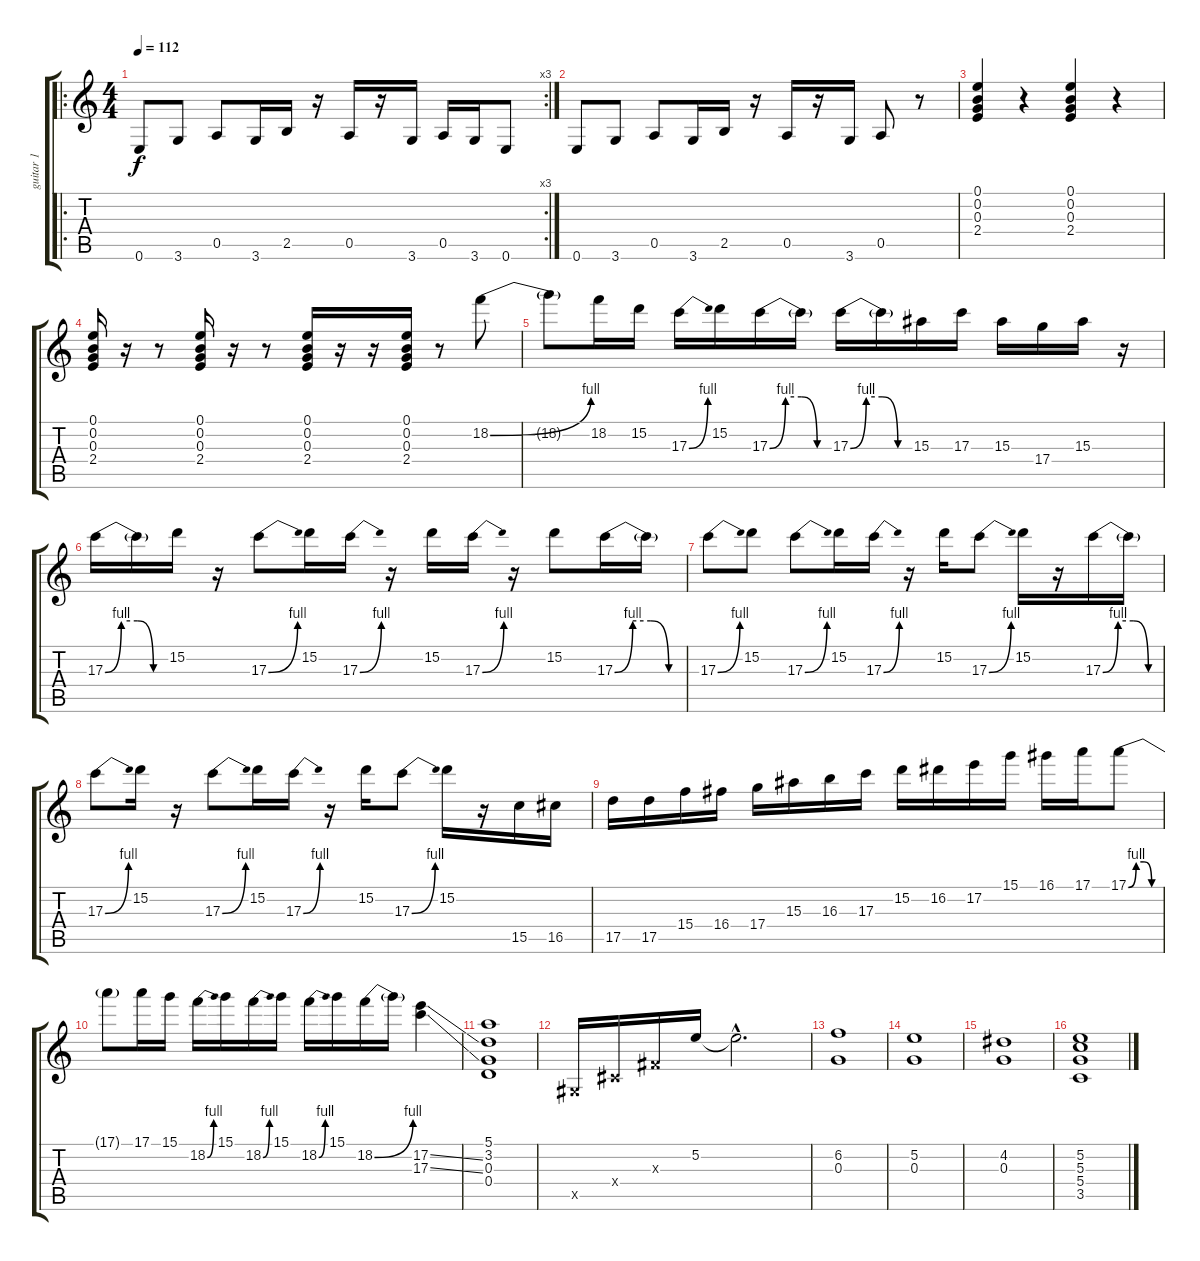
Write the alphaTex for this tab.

\track ("guitar 1" "guitar 1") {instrument electricguitarjazz}
\staff {score tabs}
\tuning (E4 B3 G3 D3 A2 E2) {hide}
\ro
\rc 3
\ts (4 4)
\tempo 112
\clef g2
\ks c
0.6.8{dy f} 3.6.8 0.5.8 3.6.16 2.5.16 r.16 0.5.16 r.16 3.6.16 0.5.16 3.6.16 0.6.8 |
0.6.8 3.6.8 0.5.8 3.6.16 2.5.16 r.16 0.5.16 r.16 3.6.16 0.5.8 r.8 |
(0.1 0.2 0.3 2.4).4 r.4 (0.1 0.2 0.3 2.4).4 r.4 |
(0.1 0.2 0.3 2.4).16 r.16 r.8 (0.1 0.2 0.3 2.4).16 r.16 r.8 (0.1 0.2 0.3 2.4).16 r.16 r.16 (0.1 0.2 0.3 2.4).16 r.8 18.2{be (bend 0 0 60 4)}.8 |
18.2{t}.8 18.2.16 15.2.16 17.3{be (bend 0 0 60 4)}.16 15.2.16 17.3{be (custom 0 0 15 4 30 4 45 0 60 0)}.16 17.3{t}.16 17.3{be (custom 0 0 15 4 30 4 45 0 60 0)}.16 17.3{t}.16 15.3.16 17.3.16 15.3.16 17.4.16 15.3.16 r.16 |
17.3{be (custom 0 0 15 4 30 4 45 0 60 0)}.16 17.3{t}.16 15.2.16 r.16 17.3{be (bend 0 0 60 4)}.8 15.2.16 17.3{be (bend 0 0 60 4)}.16 r.16 15.2.16 17.3{be (bend 0 0 60 4)}.16 r.16 15.2.8 17.3{be (custom 0 0 15 4 30 4 45 0 60 0)}.16 17.3{t}.16 |
17.3{be (bend 0 0 60 4)}.8 15.2.8 17.3{be (bend 0 0 60 4)}.8 15.2.16 17.3{be (bend 0 0 60 4)}.16 r.16 15.2.16 17.3{be (bend 0 0 60 4)}.8 15.2.16 r.16 17.3{be (custom 0 0 15 4 30 4 45 0 60 0)}.16 17.3{t}.16 |
17.3{be (bend 0 0 60 4)}.8 15.2.16 r.16 17.3{be (bend 0 0 60 4)}.8 15.2.16 17.3{be (bend 0 0 60 4)}.16 r.16 15.2.16 17.3{be (bend 0 0 60 4)}.8 15.2.16 r.16 15.5.16 16.5.16 |
17.5.16 17.5.16 15.4.16 16.4.16 17.4.16 15.3.16 16.3.16 17.3.16 15.2.16 16.2.16 17.2.16 15.1.16 16.1.16 17.1.16 17.1{be (custom 0 0 15 4 30 4 45 0 60 0)}.8 |
17.1{t}.8 17.1.16 15.1.16 18.2{be (bend 0 0 60 4)}.16 15.1.16 18.2{be (bend 0 0 60 4)}.16 15.1.16 18.2{be (bend 0 0 60 4)}.16 15.1.16 18.2{be (bend 0 0 60 4)}.16 18.2{t}.16 (17.2{ss} 17.3{ss}).4 |
(5.1 3.2 0.3 0.4).1 |
-1.5{x}.16 -1.4{x}.16 -1.3{x}.16 5.2.16 5.2{hac t}.2{d} |
(6.2 0.3).1 |
(5.2 0.3).1 |
(4.2 0.3).1 |
(5.2 5.3 5.4 3.5).1
